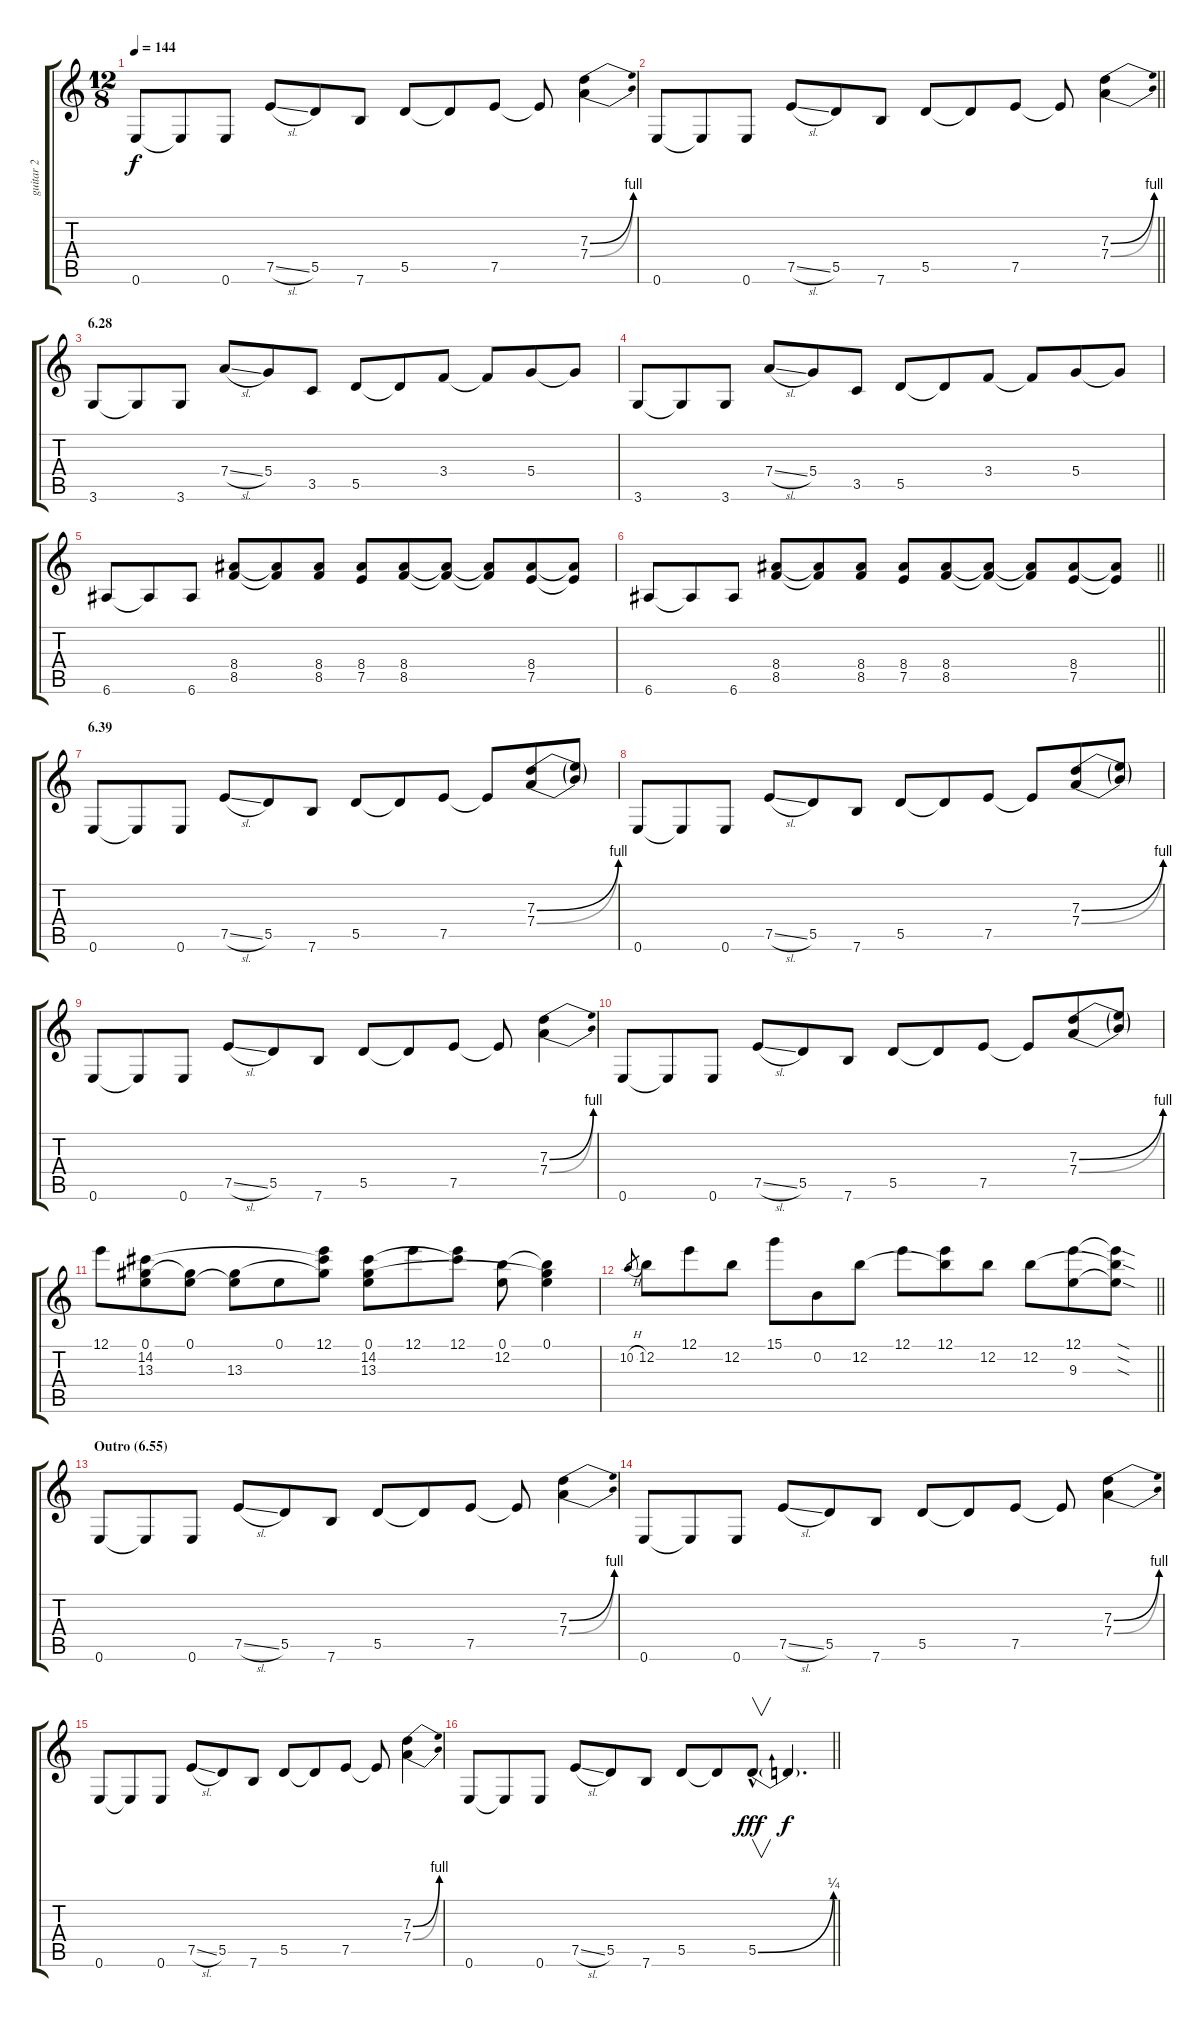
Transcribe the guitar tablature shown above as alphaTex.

\track ("guitar 2" "guitar 2") {instrument distortionguitar}
\staff {score tabs}
\tuning (E4 B3 G3 D3 A2 E2) {hide}
\ts (12 8)
\tempo 144
\clef g2
\ks c
0.6.8{dy f} 0.6{t}.8 0.6.8 7.5{sl}.8 5.5.8 7.6.8 5.5.8 5.5{t}.8 7.5.8 7.5{t}.8 (7.3{be (bend 0 0 60 4)} 7.4{be (bend 0 0 60 4)}).4 |
\barLineRight lightlight
0.6.8 0.6{t}.8 0.6.8 7.5{sl}.8 5.5.8 7.6.8 5.5.8 5.5{t}.8 7.5.8 7.5{t}.8 (7.3{be (bend 0 0 60 4)} 7.4{be (bend 0 0 60 4)}).4 |
\section ("" "6.28")
3.6.8 3.6{t}.8 3.6.8 7.4{sl}.8 5.4.8 3.5.8 5.5.8 5.5{t}.8 3.4.8 3.4{t}.8 5.4.8 5.4{t}.8 |
3.6.8 3.6{t}.8 3.6.8 7.4{sl}.8 5.4.8 3.5.8 5.5.8 5.5{t}.8 3.4.8 3.4{t}.8 5.4.8 5.4{t}.8 |
6.6.8 6.6{t}.8 6.6.8 (8.4 8.5).8 (8.4{t} 8.5{t}).8 (8.4 8.5).8 (8.4 7.5).8 (8.4 8.5).8 (8.4{t} 8.5{t}).8 (8.4{t} 8.5{t}).8 (8.4 7.5).8 (8.4{t} 7.5{t}).8 |
\barLineRight lightlight
6.6.8 6.6{t}.8 6.6.8 (8.4 8.5).8 (8.4{t} 8.5{t}).8 (8.4 8.5).8 (8.4 7.5).8 (8.4 8.5).8 (8.4{t} 8.5{t}).8 (8.4{t} 8.5{t}).8 (8.4 7.5).8 (8.4{t} 7.5{t}).8 |
\section ("" "6.39")
0.6.8 0.6{t}.8 0.6.8 7.5{sl}.8 5.5.8 7.6.8 5.5.8 5.5{t}.8 7.5.8 7.5{t}.8 (7.3{be (bend 0 0 60 4)} 7.4{be (bend 0 0 60 4)}).8 (7.3{t} 7.4{t}).8 |
0.6.8 0.6{t}.8 0.6.8 7.5{sl}.8 5.5.8 7.6.8 5.5.8 5.5{t}.8 7.5.8 7.5{t}.8 (7.3{be (bend 0 0 60 4)} 7.4{be (bend 0 0 60 4)}).8 (7.3{t} 7.4{t}).8 |
0.6.8 0.6{t}.8 0.6.8 7.5{sl}.8 5.5.8 7.6.8 5.5.8 5.5{t}.8 7.5.8 7.5{t}.8 (7.3{be (bend 0 0 60 4)} 7.4{be (bend 0 0 60 4)}).4 |
0.6.8 0.6{t}.8 0.6.8 7.5{sl}.8 5.5.8 7.6.8 5.5.8 5.5{t}.8 7.5.8 7.5{t}.8 (7.3{be (bend 0 0 60 4)} 7.4{be (bend 0 0 60 4)}).8 (7.3{t} 7.4{t}).8 |
12.1.8 (0.1 14.2 13.3).8 (0.1 13.3{t}).8 (0.1{t} 13.3).8 0.1.8 (12.1 14.2{t} 13.3{t}).8 (0.1 14.2 13.3).8 12.1.8 (12.1 14.2{t}).8 (0.1 12.2).8 (0.1 12.2{t} 13.3{t}).4 |
\barLineRight lightlight
10.2{h}.8{gr} 12.2.8 12.1.8 12.2.8 15.1.8 0.2.8 12.2.8 12.1.8 (12.1 12.2{t}).8 12.2.8 12.2.8 (12.1 9.3).8 (12.1{sod t} 12.2{sod t} 9.3{sod t}).8 |
\section ("" "Outro (6.55)")
0.6.8 0.6{t}.8 0.6.8 7.5{sl}.8 5.5.8 7.6.8 5.5.8 5.5{t}.8 7.5.8 7.5{t}.8 (7.3{be (bend 0 0 60 4)} 7.4{be (bend 0 0 60 4)}).4 |
0.6.8 0.6{t}.8 0.6.8 7.5{sl}.8 5.5.8 7.6.8 5.5.8 5.5{t}.8 7.5.8 7.5{t}.8 (7.3{be (bend 0 0 60 4)} 7.4{be (bend 0 0 60 4)}).4 |
0.6.8 0.6{t}.8 0.6.8 7.5{sl}.8 5.5.8 7.6.8 5.5.8 5.5{t}.8 7.5.8 7.5{t}.8 (7.3{be (bend 0 0 60 4)} 7.4{be (bend 0 0 60 4)}).4 |
\barLineRight lightlight
0.6.8 0.6{t}.8 0.6.8 7.5{sl}.8 5.5.8 7.6.8 5.5.8 5.5{t}.8 5.5{be (bend 0 0 60 1) hac}.8{v dy fff} 5.5{t}.4{d dy f}
